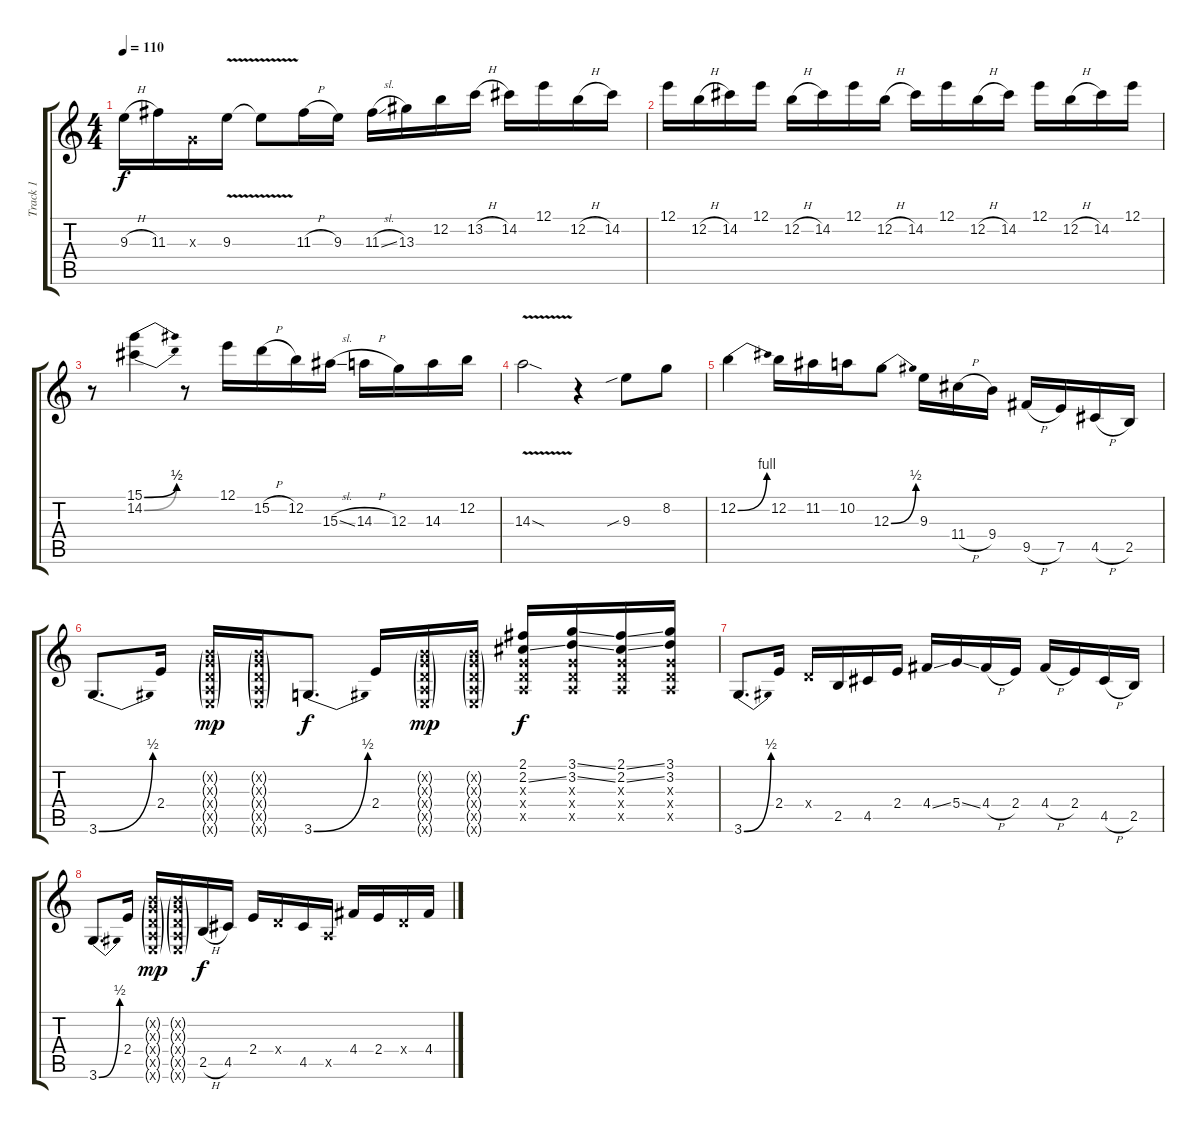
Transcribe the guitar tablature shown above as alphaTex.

\track ("Track 1" "Track 1") {instrument electricguitarjazz}
\staff {score tabs}
\tuning (E4 B3 G3 D3 A2 E2) {hide}
\ts (4 4)
\tempo 110
\clef g2
\ks c
9.3{h}.16{dy f} 11.3.16 0.3{x}.16 9.3{v}.16 9.3{t}.8 11.3{h}.16 9.3.16 11.3{sl}.16 13.3.16 12.2.16 13.2{h}.16 14.2.16 12.1.16 12.2{h}.16 14.2.16 |
12.1.16 12.2{h}.16 14.2.16 12.1.16 12.2{h}.16 14.2.16 12.1.16 12.2{h}.16 14.2.16 12.1.16 12.2{h}.16 14.2.16 12.1.16 12.2{h}.16 14.2.16 12.1.16 |
r.8 (15.1{be (bend 0 0 60 2)} 14.2{be (bend 0 0 60 2)}).4 r.8 12.1.16 15.2{h}.16 12.2.16 15.3{sl}.16 14.3{h}.16 12.3.16 14.3.16 12.2.16 |
14.3{v sod}.2 r.4 9.3{sib}.8 8.2.8 |
12.2{be (bend 0 0 60 4)}.4 12.2.16 11.2.16 10.2.16 12.3{be (bend 0 0 60 2)}.8 9.3.16 11.4{h}.16 9.4.16 9.5{h}.16 7.5.16 4.5{h}.16 2.5.16 |
3.6{be (bend 0 0 60 2)}.8{d} 2.4.16 (0.2{g x} 0.3{g x} 0.4{g x} 0.5{g x} 0.6{g x}).16{dy mp} (0.2{g x} 0.3{g x} 0.4{g x} 0.5{g x} 0.6{g x}).16 3.6{be (bend 0 0 60 2)}.8{d dy f} 2.4.16 (0.2{g x} 0.3{g x} 0.4{g x} 0.5{g x} 0.6{g x}).16{dy mp} (0.2{g x} 0.3{g x} 0.4{g x} 0.5{g x} 0.6{g x}).16 (2.1 2.2{ss} 0.3{x} 0.4{x} 0.5{x}).16{dy f} (3.1{ss} 3.2{ss} 0.3{x} 0.4{x} 0.5{x}).16 (2.1{ss} 2.2{ss} 0.3{x} 0.4{x} 0.5{x}).16 (3.1 3.2 0.3{x} 0.4{x} 0.5{x}).16 |
3.6{be (bend 0 0 60 2)}.8{d} 2.4.16 0.4{x}.16 2.5.16 4.5.16 2.4.16 4.4{ss}.16 5.4{ss}.16 4.4{h}.16 2.4.16 4.4{h}.16 2.4.16 4.5{h}.16 2.5.16 |
3.6{be (bend 0 0 60 2)}.8{d} 2.4.16 (0.2{g x} 0.3{g x} 0.4{g x} 0.5{g x} 0.6{g x}).16{dy mp} (0.2{g x} 0.3{g x} 0.4{g x} 0.5{g x} 0.6{g x}).16 2.5{h}.16{dy f} 4.5.16 2.4.16 0.4{x}.16 4.5.16 0.5{x}.16 4.4.16 2.4.16 0.4{x}.16 4.4{ss}.16
